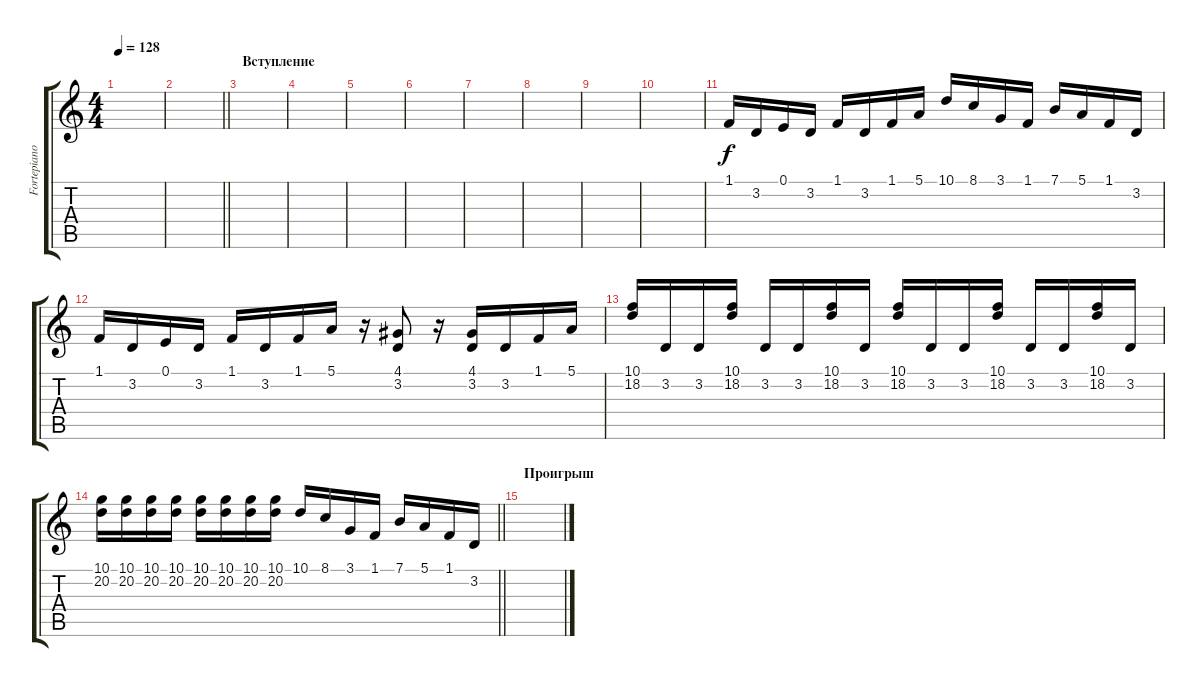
\track ("Fortepiano" "Fortepiano") {instrument brightacousticpiano}
\staff {score tabs}
\tuning (E4 B3 G3 D3 A2 E2) {hide}
\ts (4 4)
\tempo 128
\clef g2
\ks c
|
\barLineRight lightlight
|
\section ("" "Вступление")
|
|
|
|
|
|
|
|
1.1.16 3.2.16 0.1.16 3.2.16 1.1.16 3.2.16 1.1.16 5.1.16 10.1.16 8.1.16 3.1.16 1.1.16 7.1.16 5.1.16 1.1.16 3.2.16 |
1.1.16 3.2.16 0.1.16 3.2.16 1.1.16 3.2.16 1.1.16 5.1.16 r.16 (4.1 3.2).8 r.16 (4.1 3.2).16 3.2.16 1.1.16 5.1.16 |
(10.1 18.2).16 3.2.16 3.2.16 (10.1 18.2).16 3.2.16 3.2.16 (10.1 18.2).16 3.2.16 (10.1 18.2).16 3.2.16 3.2.16 (10.1 18.2).16 3.2.16 3.2.16 (10.1 18.2).16 3.2.16 |
\barLineRight lightlight
(10.1 20.2).16 (10.1 20.2).16 (10.1 20.2).16 (10.1 20.2).16 (10.1 20.2).16 (10.1 20.2).16 (10.1 20.2).16 (10.1 20.2).16 10.1.16 8.1.16 3.1.16 1.1.16 7.1.16 5.1.16 1.1.16 3.2.16 |
\section ("" "Проигрыш")
